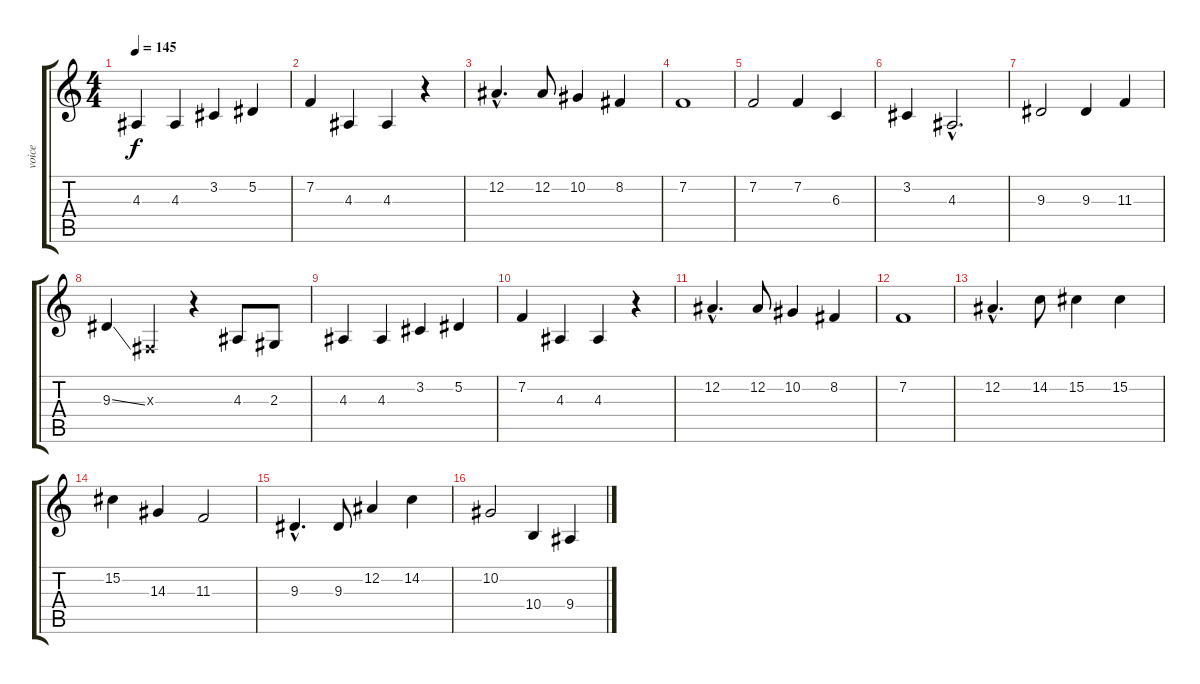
\track ("voice" "voice") {instrument lead6voice}
\staff {score tabs}
\tuning (Eb4 Bb3 Gb3 Db3 Ab2 Eb2) {hide}
\ts (4 4)
\tempo 145
\clef g2
\ks c
4.3.4{dy f} 4.3.4 3.2.4 5.2.4 |
7.2.4 4.3.4 4.3.4 r.4 |
12.2{hac}.4{d} 12.2.8 10.2.4 8.2.4 |
7.2.1 |
7.2.2 7.2.4 6.3.4 |
3.2.4 4.3{hac}.2{d} |
9.3.2 9.3.4 11.3.4 |
9.3{ss}.4 0.3{x}.4 r.4 4.3.8 2.3.8 |
4.3.4 4.3.4 3.2.4 5.2.4 |
7.2.4 4.3.4 4.3.4 r.4 |
12.2{hac}.4{d} 12.2.8 10.2.4 8.2.4 |
7.2.1 |
12.2{hac}.4{d} 14.2.8 15.2.4 15.2.4 |
15.2.4 14.3.4 11.3.2 |
9.3{hac}.4{d} 9.3.8 12.2.4 14.2.4 |
10.2.2 10.4.4 9.4.4
